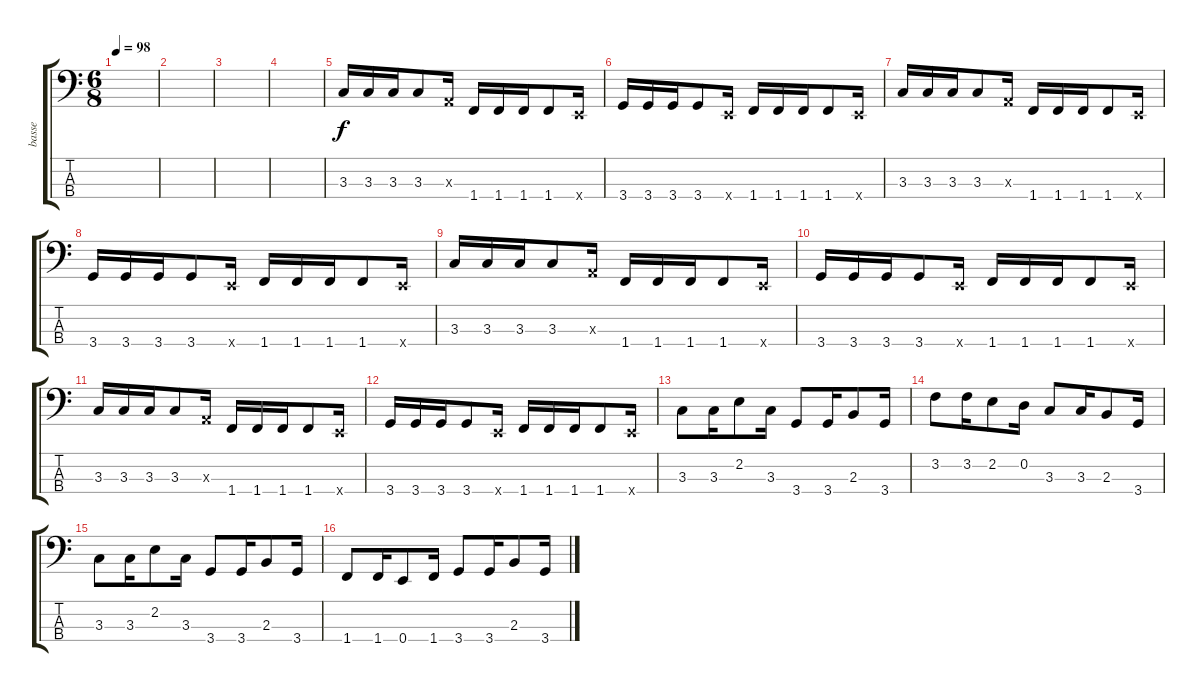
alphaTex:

\track ("basse" "basse") {instrument electricbasspick}
\staff {score tabs}
\tuning (G2 D2 A1 E1) {hide}
\ts (6 8)
\tempo 98
\clef f4
\ks c
|
|
|
|
3.3.16 3.3.16 3.3.16 3.3.8 0.3{x}.16 1.4.16 1.4.16 1.4.16 1.4.8 0.4{x}.16 |
3.4.16 3.4.16 3.4.16 3.4.8 0.4{x}.16 1.4.16 1.4.16 1.4.16 1.4.8 0.4{x}.16 |
3.3.16 3.3.16 3.3.16 3.3.8 0.3{x}.16 1.4.16 1.4.16 1.4.16 1.4.8 0.4{x}.16 |
3.4.16 3.4.16 3.4.16 3.4.8 0.4{x}.16 1.4.16 1.4.16 1.4.16 1.4.8 0.4{x}.16 |
3.3.16 3.3.16 3.3.16 3.3.8 0.3{x}.16 1.4.16 1.4.16 1.4.16 1.4.8 0.4{x}.16 |
3.4.16 3.4.16 3.4.16 3.4.8 0.4{x}.16 1.4.16 1.4.16 1.4.16 1.4.8 0.4{x}.16 |
3.3.16 3.3.16 3.3.16 3.3.8 0.3{x}.16 1.4.16 1.4.16 1.4.16 1.4.8 0.4{x}.16 |
3.4.16 3.4.16 3.4.16 3.4.8 0.4{x}.16 1.4.16 1.4.16 1.4.16 1.4.8 0.4{x}.16 |
3.3.8 3.3.16 2.2.8 3.3.16 3.4.8 3.4.16 2.3.8 3.4.16 |
3.2.8 3.2.16 2.2.8 0.2.16 3.3.8 3.3.16 2.3.8 3.4.16 |
3.3.8 3.3.16 2.2.8 3.3.16 3.4.8 3.4.16 2.3.8 3.4.16 |
1.4.8 1.4.16 0.4.8 1.4.16 3.4.8 3.4.16 2.3.8 3.4.16
